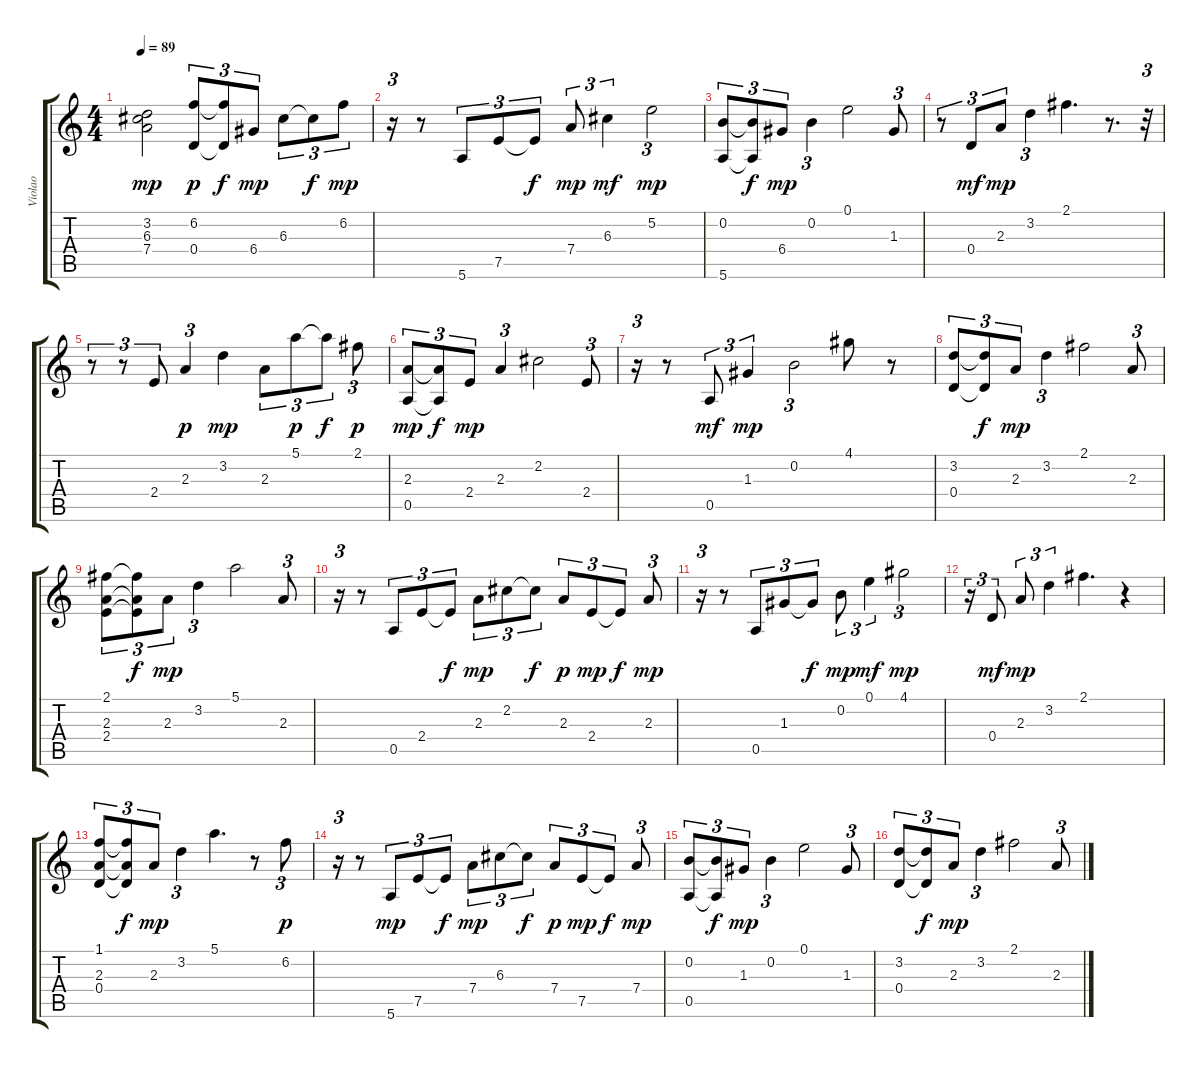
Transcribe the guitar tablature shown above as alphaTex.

\track ("Violao         " "Violao    ") {instrument acousticguitarnylon}
\staff {score tabs}
\tuning (E4 B3 G3 D3 A2 E2) {hide}
\ts (4 4)
\tempo 89
\clef g2
\ks c
(3.2 6.3 7.4).2{dy mp} (6.2 0.4).8{tu (3 2) dy p} (6.2{t} 0.4{t}).8{tu (3 2) dy f} 6.4.8{tu (3 2) dy mp} 6.3.8{tu (3 2)} 6.3{t}.8{tu (3 2) dy f} 6.2.8{tu (3 2) dy mp} |
r.16{tu (3 2)} r.8 5.6.8{tu (3 2)} 7.5.8{tu (3 2)} 7.5{t}.8{tu (3 2) dy f} 7.4.8{tu (3 2) dy mp} 6.3.4{tu (3 2) dy mf} 5.2.2{tu (3 2) dy mp} |
(0.2 5.6).8{tu (3 2)} (0.2{t} 5.6{t}).8{tu (3 2) dy f} 6.4.8{tu (3 2) dy mp} 0.2.4{tu (3 2)} 0.1.2 1.3.8{tu (3 2)} |
r.8{tu (3 2)} 0.4.8{tu (3 2) dy mf} 2.3.8{tu (3 2) dy mp} 3.2.4{tu (3 2)} 2.1.4{d} r.8{d} r.32{tu (3 2)} |
r.8{tu (3 2)} r.8{tu (3 2)} 2.4.8{tu (3 2)} 2.3.4{tu (3 2) dy p} 3.2.4{dy mp} 2.3.8{tu (3 2)} 5.1.8{tu (3 2) dy p} 5.1{t}.8{tu (3 2) dy f} 2.1.8{tu (3 2) dy p} |
(2.3 0.5).8{tu (3 2) dy mp} (2.3{t} 0.5{t}).8{tu (3 2) dy f} 2.4.8{tu (3 2) dy mp} 2.3.4{tu (3 2)} 2.2.2 2.4.8{tu (3 2)} |
r.16{tu (3 2)} r.8 0.5.8{tu (3 2) dy mf} 1.3.4{tu (3 2) dy mp} 0.2.2{tu (3 2)} 4.1.8 r.8 |
(3.2 0.4).8{tu (3 2)} (3.2{t} 0.4{t}).8{tu (3 2) dy f} 2.3.8{tu (3 2) dy mp} 3.2.4{tu (3 2)} 2.1.2 2.3.8{tu (3 2)} |
(2.1 2.3 2.4).8{tu (3 2)} (2.1{t} 2.3{t} 2.4{t}).8{tu (3 2) dy f} 2.3.8{tu (3 2) dy mp} 3.2.4{tu (3 2)} 5.1.2 2.3.8{tu (3 2)} |
r.16{tu (3 2)} r.8 0.5.8{tu (3 2)} 2.4.8{tu (3 2)} 2.4{t}.8{tu (3 2) dy f} 2.3.8{tu (3 2) dy mp} 2.2.8{tu (3 2)} 2.2{t}.8{tu (3 2) dy f} 2.3.8{tu (3 2) dy p} 2.4.8{tu (3 2) dy mp} 2.4{t}.8{tu (3 2) dy f} 2.3.8{tu (3 2) dy mp} |
r.16{tu (3 2)} r.8 0.5.8{tu (3 2)} 1.3.8{tu (3 2)} 1.3{t}.8{tu (3 2) dy f} 0.2.8{tu (3 2) dy mp} 0.1.4{tu (3 2) dy mf} 4.1.2{tu (3 2) dy mp} |
r.16{tu (3 2)} 0.4.8{tu (3 2) dy mf} 2.3.8{tu (3 2) dy mp} 3.2.4{tu (3 2)} 2.1.4{d} r.4 |
(1.1 2.3 0.4).8{tu (3 2)} (1.1{t} 2.3{t} 0.4{t}).8{tu (3 2) dy f} 2.3.8{tu (3 2) dy mp} 3.2.4{tu (3 2)} 5.1.4{d} r.8 6.2.8{tu (3 2) dy p} |
r.16{tu (3 2)} r.8 5.6.8{tu (3 2) dy mp} 7.5.8{tu (3 2)} 7.5{t}.8{tu (3 2) dy f} 7.4.8{tu (3 2) dy mp} 6.3.8{tu (3 2)} 6.3{t}.8{tu (3 2) dy f} 7.4.8{tu (3 2) dy p} 7.5.8{tu (3 2) dy mp} 7.5{t}.8{tu (3 2) dy f} 7.4.8{tu (3 2) dy mp} |
(0.2 0.5).8{tu (3 2)} (0.2{t} 0.5{t}).8{tu (3 2) dy f} 1.3.8{tu (3 2) dy mp} 0.2.4{tu (3 2)} 0.1.2 1.3.8{tu (3 2)} |
(3.2 0.4).8{tu (3 2)} (3.2{t} 0.4{t}).8{tu (3 2) dy f} 2.3.8{tu (3 2) dy mp} 3.2.4{tu (3 2)} 2.1.2 2.3.8{tu (3 2)}
